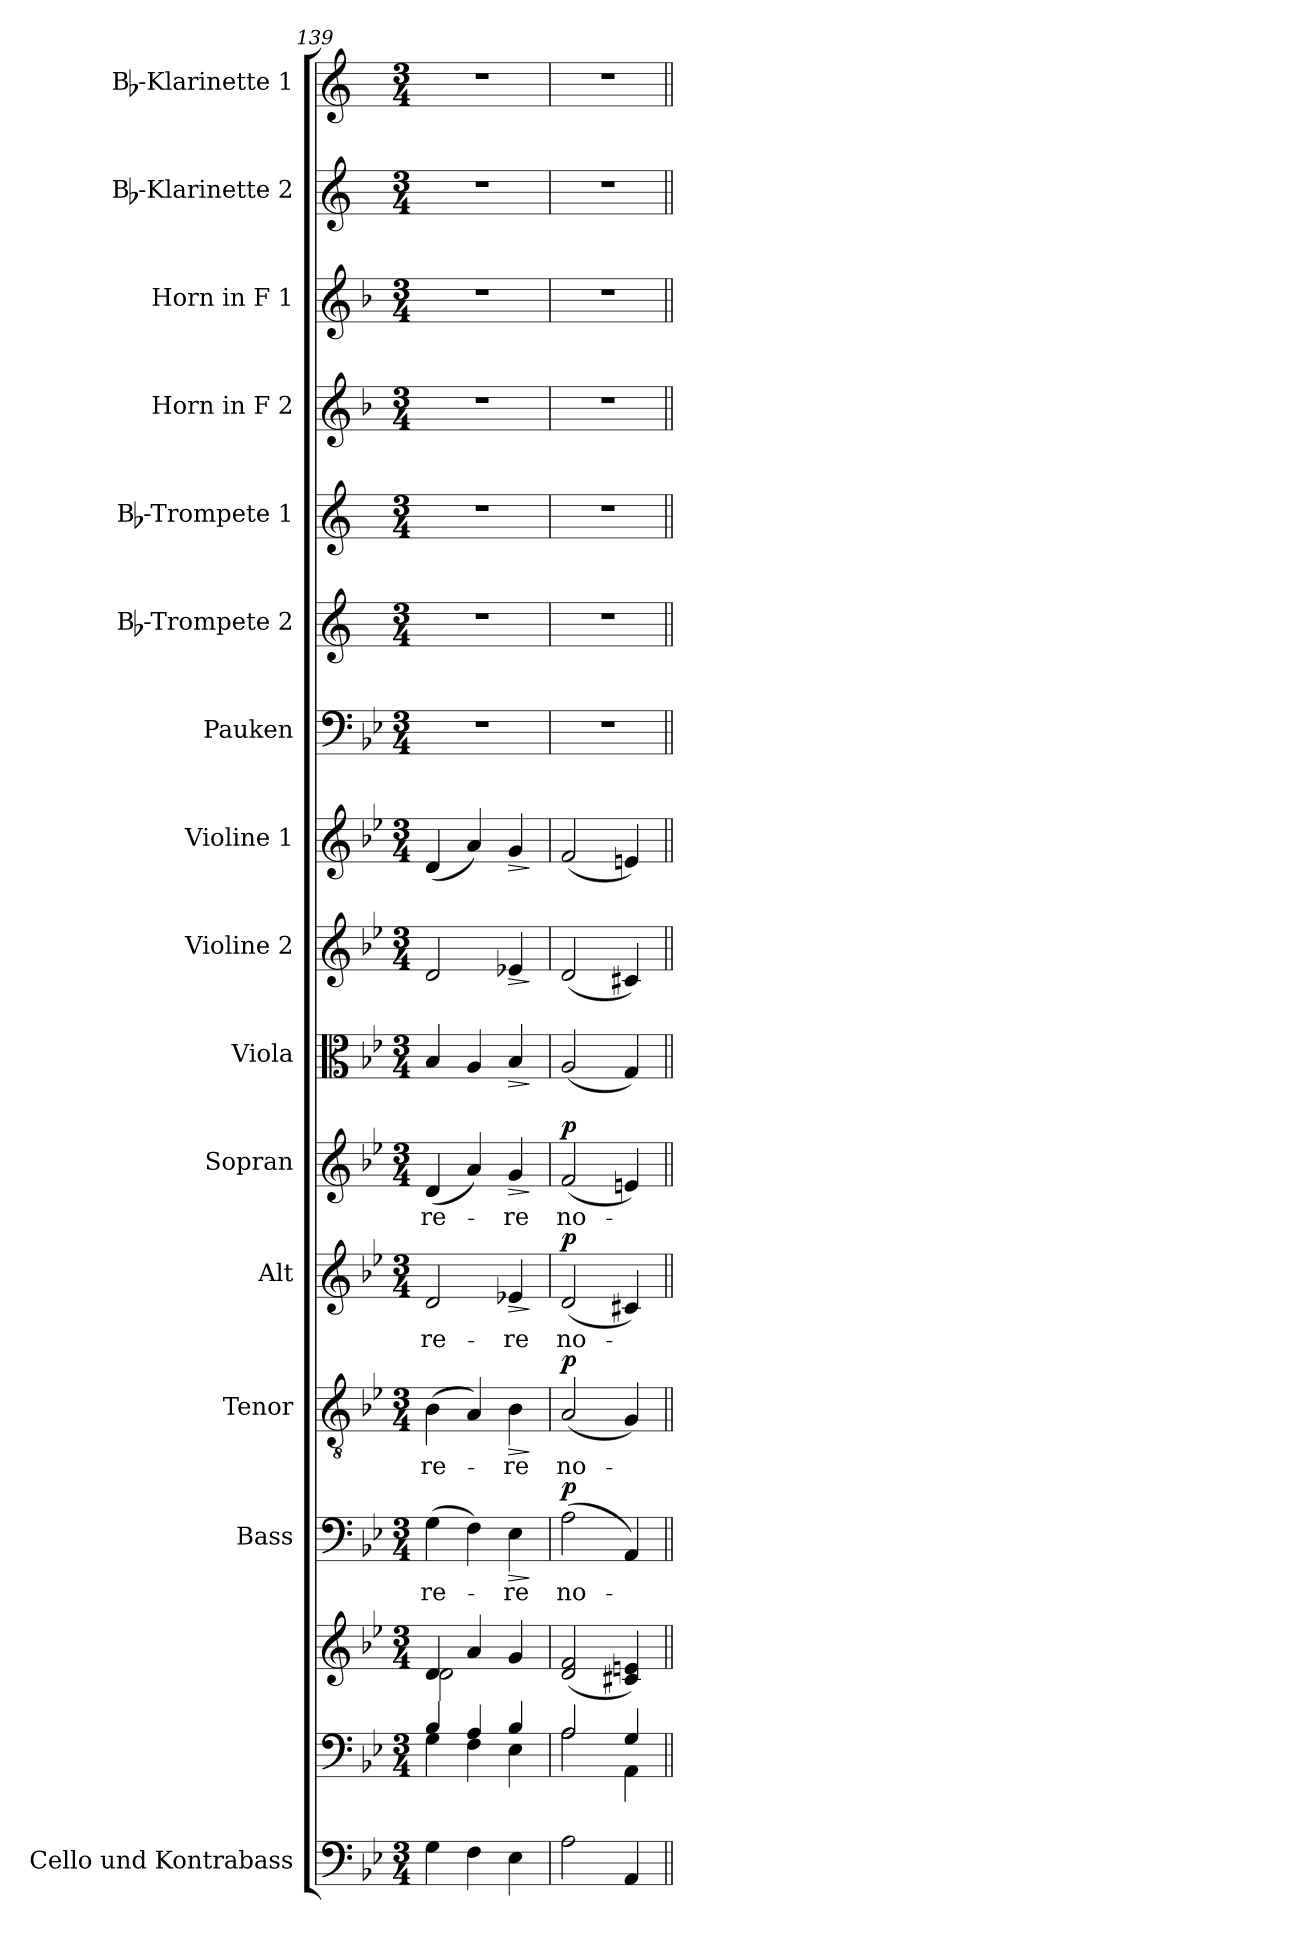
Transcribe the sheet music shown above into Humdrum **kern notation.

**kern	**kern	**kern	**kern	**text	**dynam	**kern	**text	**dynam	**kern	**text	**dynam	**kern	**text	**dynam	**kern	**dynam	**kern	**dynam	**kern	**dynam	**kern	**kern	**kern	**kern	**kern	**kern	**kern
*part16	*part15	*part15	*part14	*part14	*part14	*part13	*part13	*part13	*part12	*part12	*part12	*part11	*part11	*part11	*part10	*part10	*part9	*part9	*part8	*part8	*part7	*part6	*part5	*part4	*part3	*part2	*part1
*staff17	*staff16	*staff15	*staff14	*staff14	*staff14	*staff13	*staff13	*staff13	*staff12	*staff12	*staff12	*staff11	*staff11	*staff11	*staff10	*staff10	*staff9	*staff9	*staff8	*staff8	*staff7	*staff6	*staff5	*staff4	*staff3	*staff2	*staff1
*I"Cello und Kontrabass	*	*	*I"Bass	*	*	*I"Tenor	*	*	*I"Alt	*	*	*I"Sopran	*	*	*I"Viola	*	*I"Violine 2	*	*I"Violine 1	*	*I"Pauken	*I"Bb-Trompete 2	*I"Bb-Trompete 1	*I"Horn in F 2	*I"Horn in F 1	*I"Bb-Klarinette 2	*I"Bb-Klarinette 1
*I'Kb.	*	*	*I'B.	*	*	*I'T.	*	*	*I'A.	*	*	*I'S.	*	*	*I'Vla.	*	*I'Vl. 2	*	*I'Vl. 1	*	*I'Pk.	*I'Bb Trp. 2	*I'Bb Trp. 1	*	*	*I'Bb Kl. 2	*I'Bb Kl. 1
*clefF4	*clefF4	*clefG2	*clefF4	*	*	*clefGv2	*	*	*clefG2	*	*	*clefG2	*	*	*clefC3	*	*clefG2	*	*clefG2	*	*clefF4	*clefG2	*clefG2	*clefG2	*clefG2	*clefG2	*clefG2
*ITrd7c12	*	*	*	*	*	*	*	*	*	*	*	*	*	*	*	*	*	*	*	*	*	*ITrd1c2	*ITrd1c2	*ITrd4c7	*ITrd4c7	*ITrd1c2	*ITrd1c2
*k[b-e-]	*k[b-e-]	*k[b-e-]	*k[b-e-]	*	*	*k[b-e-]	*	*	*k[b-e-]	*	*	*k[b-e-]	*	*	*k[b-e-]	*	*k[b-e-]	*	*k[b-e-]	*	*k[b-e-]	*k[b-e-]	*k[b-e-]	*k[b-e-]	*k[b-e-]	*k[b-e-]	*k[b-e-]
*B-:	*B-:	*B-:	*B-:	*	*	*B-:	*	*	*B-:	*	*	*B-:	*	*	*B-:	*	*B-:	*	*B-:	*	*B-:	*B-:	*B-:	*B-:	*B-:	*B-:	*B-:
*M3/4	*M3/4	*M3/4	*M3/4	*	*	*M3/4	*	*	*M3/4	*	*	*M3/4	*	*	*M3/4	*	*M3/4	*	*M3/4	*	*M3/4	*M3/4	*M3/4	*M3/4	*M3/4	*M3/4	*M3/4
=139	=139	=139	=139	=139	=139	=139	=139	=139	=139	=139	=139	=139	=139	=139	=139	=139	=139	=139	=139	=139	=139	=139	=139	=139	=139	=139	=139
*	*^	*^	*	*	*	*	*	*	*	*	*	*	*	*	*	*	*	*	*	*	*	*	*	*	*	*	*
!	!	!	!	!	!	!LO:LY:b	!	!	!LO:LY:b	!	!	!LO:LY:b	!	!	!LO:LY:b	!	!	!	!	!	!	!	!	!	!	!	!	!	!
4GG\	4B-/	4G\	4d/	2d\	(>4G\	-re-	.	(>4B-\	-re-	.	2d/	-re-	.	(<4d/	-re-	.	4B-/	.	2d/	.	(<4d/	.	2.r	2.r	2.r	2.r	2.r	2.r	2.r
4FF\	4A/	4F\	4a/	.	4F\)	.	.	4A/)	.	.	.	.	.	4a/)	.	.	4A/	.	.	.	4a/)	.	.	.	.	.	.	.	.
!	!	!	!	!	!	!LO:LY:b	!LO:HP:b	!	!LO:LY:b	!LO:HP:b	!	!LO:LY:b	!LO:HP:b	!	!LO:LY:b	!LO:HP:b	!	!LO:HP:b	!	!LO:HP:b	!	!LO:HP:b	!	!	!	!	!	!	!
4EE-\	4B-/	4E-\	4g/	4ryy	4E-\	-re	>	4B-\	-re	>	4e-X/	-re	>	4g/	-re	>	4B-/	>	4e-X/	>	4g/	>	.	.	.	.	.	.	.
*	*v	*v	*	*	*	*	*	*	*	*	*	*	*	*	*	*	*	*	*	*	*	*	*	*	*	*	*	*	*
*	*	*v	*v	*	*	*	*	*	*	*	*	*	*	*	*	*	*	*	*	*	*	*	*	*	*	*	*	*
.	.	.	.	.	]	.	.	]	.	.	]	.	.	]	.	]	.	]	.	]	.	.	.	.	.	.	.
=140	=140	=140	=140	=140	=140	=140	=140	=140	=140	=140	=140	=140	=140	=140	=140	=140	=140	=140	=140	=140	=140	=140	=140	=140	=140	=140	=140
*	*^	*	*	*	*	*	*	*	*	*	*	*	*	*	*	*	*	*	*	*	*	*	*	*	*	*	*
!	!	!	!	!	!LO:LY:b	!LO:DY:a	!	!LO:LY:b	!LO:DY:a	!	!LO:LY:b	!LO:DY:a	!	!LO:LY:b	!LO:DY:a	!	!	!	!	!	!	!	!	!	!	!	!	!
2AA\	2A/	2A\	(<2d/ 2f/	(>2A\	no-	p	(<2A/	no-	p	(<2d/	no-	p	(<2f/	no-	p	(<2A/	.	(<2d/	.	(<2f/	.	2.r	2.r	2.r	2.r	2.r	2.r	2.r
4AAA/	4G/	4AA\	4c#X/ 4en/)	4AA/)	.	.	4G/)	.	.	4c#X/)	.	.	4en/)	.	.	4G/)	.	4c#X/)	.	4en/)	.	.	.	.	.	.	.	.
*	*v	*v	*	*	*	*	*	*	*	*	*	*	*	*	*	*	*	*	*	*	*	*	*	*	*	*	*	*
=||	=||	=||	=||	=||	=||	=||	=||	=||	=||	=||	=||	=||	=||	=||	=||	=||	=||	=||	=||	=||	=||	=||	=||	=||	=||	=||	=||
*-	*-	*-	*-	*-	*-	*-	*-	*-	*-	*-	*-	*-	*-	*-	*-	*-	*-	*-	*-	*-	*-	*-	*-	*-	*-	*-	*-
